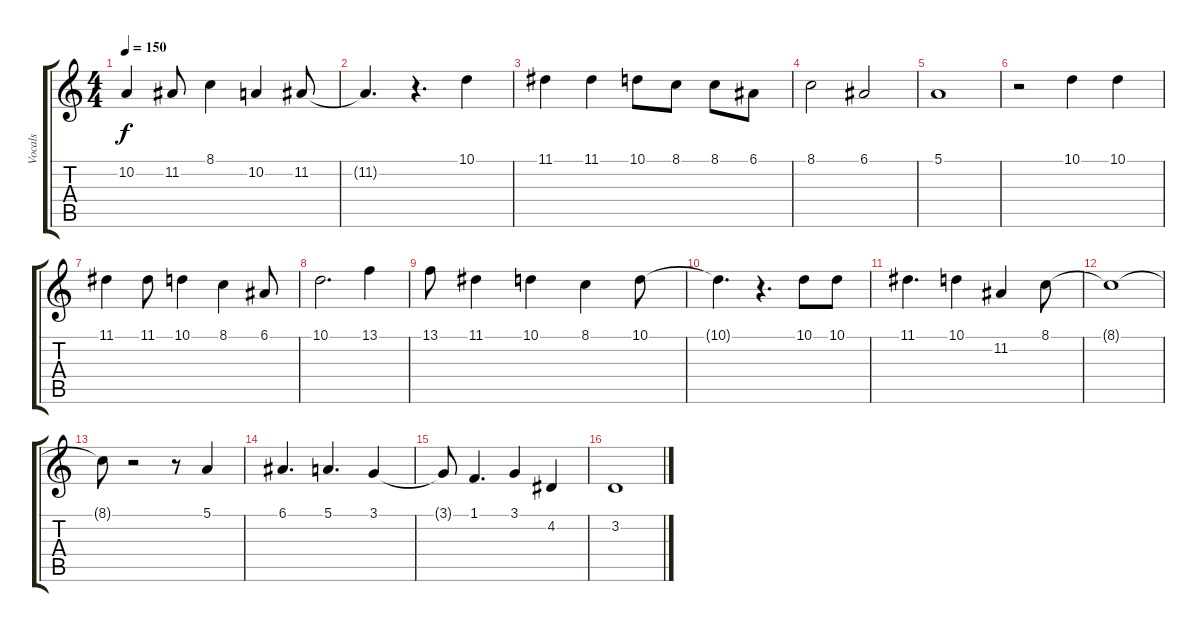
\track ("Vocals" "Vocals") {instrument lead6voice}
\staff {score tabs}
\tuning (E4 B3 G3 D3 A2 E2) {hide}
\ts (4 4)
\tempo 150
\clef g2
\ks c
10.2.4{dy f} 11.2.8 8.1.4 10.2.4 11.2.8 |
11.2{t}.4{d} r.4{d} 10.1.4 |
11.1.4 11.1.4 10.1.8 8.1.8 8.1.8 6.1.8 |
8.1.2 6.1.2 |
5.1.1 |
r.2 10.1.4 10.1.4 |
11.1.4 11.1.8 10.1.4 8.1.4 6.1.8 |
10.1.2{d} 13.1.4 |
13.1.8 11.1.4 10.1.4 8.1.4 10.1.8 |
10.1{t}.4{d} r.4{d} 10.1.8 10.1.8 |
11.1.4{d} 10.1.4 11.2.4 8.1.8 |
8.1{t}.1 |
8.1{t}.8 r.2 r.8 5.1.4 |
6.1.4{d} 5.1.4{d} 3.1.4 |
3.1{t}.8 1.1.4{d} 3.1.4 4.2.4 |
3.2.1
